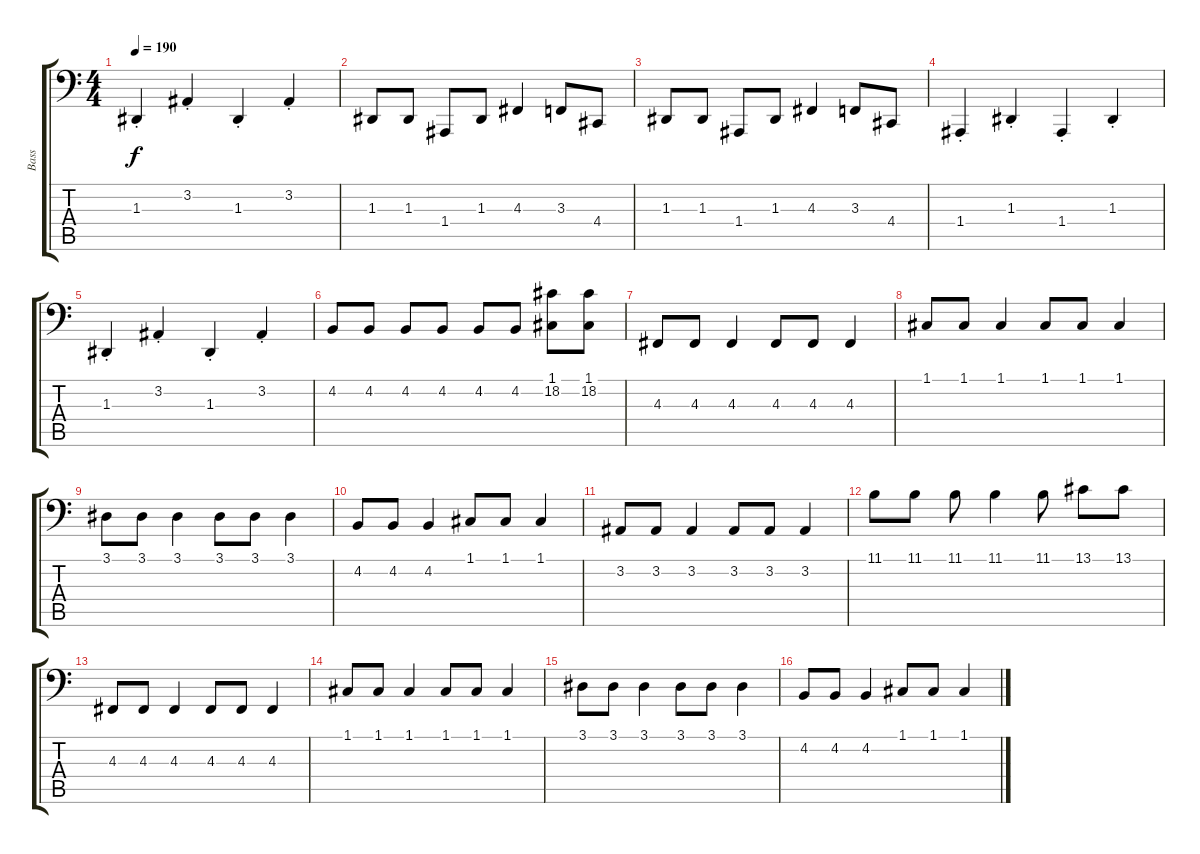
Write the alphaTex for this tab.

\track ("Bass" "Bass") {instrument lead2sawtooth}
\staff {score tabs}
\tuning (C3 G2 D2 A1 E1 B0) {hide}
\ts (4 4)
\tempo 190
\clef f4
\ks c
1.3{st}.4{dy f} 3.2{st}.4 1.3{st}.4 3.2{st}.4 |
1.3.8 1.3.8 1.4.8 1.3.8 4.3.4 3.3.8 4.4.8 |
1.3.8 1.3.8 1.4.8 1.3.8 4.3.4 3.3.8 4.4.8 |
1.4{st}.4 1.3{st}.4 1.4{st}.4 1.3{st}.4 |
1.3{st}.4 3.2{st}.4 1.3{st}.4 3.2{st}.4 |
4.2.8 4.2.8 4.2.8 4.2.8 4.2.8 4.2.8 (1.1 18.2).8 (1.1 18.2).8 |
4.3.8 4.3.8 4.3.4 4.3.8 4.3.8 4.3.4 |
1.1.8 1.1.8 1.1.4 1.1.8 1.1.8 1.1.4 |
3.1.8 3.1.8 3.1.4 3.1.8 3.1.8 3.1.4 |
4.2.8 4.2.8 4.2.4 1.1.8 1.1.8 1.1.4 |
3.2.8 3.2.8 3.2.4 3.2.8 3.2.8 3.2.4 |
11.1.8 11.1.8 11.1.8 11.1.4 11.1.8 13.1.8 13.1.8 |
4.3.8 4.3.8 4.3.4 4.3.8 4.3.8 4.3.4 |
1.1.8 1.1.8 1.1.4 1.1.8 1.1.8 1.1.4 |
3.1.8 3.1.8 3.1.4 3.1.8 3.1.8 3.1.4 |
4.2.8 4.2.8 4.2.4 1.1.8 1.1.8 1.1.4
